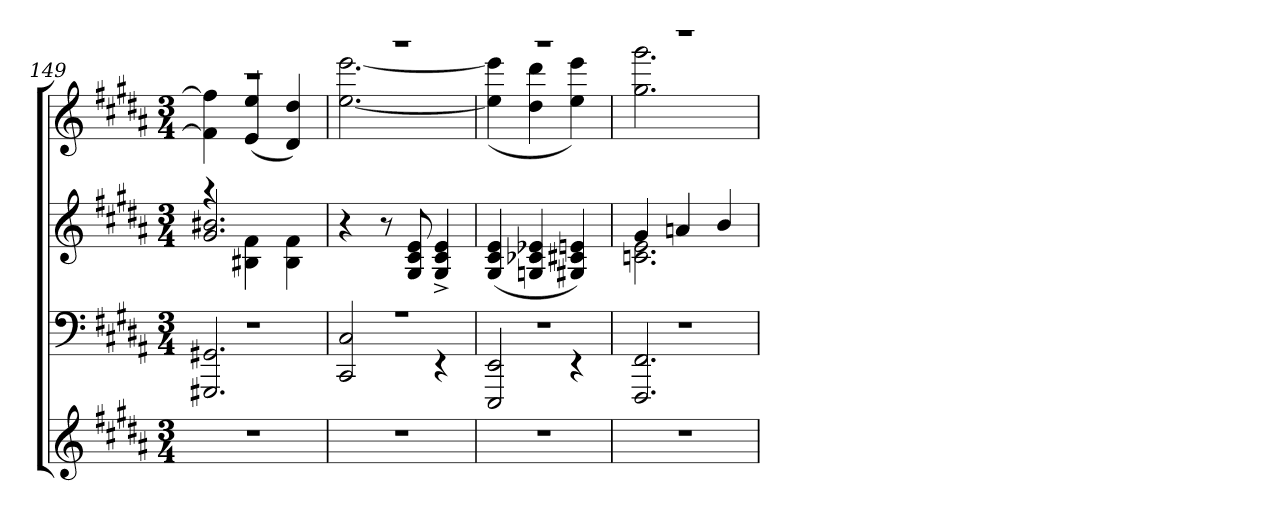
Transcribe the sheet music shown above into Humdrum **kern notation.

**kern	**kern	**kern	**kern
*part3	*part2	*part2	*part1
*staff4	*staff3	*staff2	*staff1
*clefG2	*clefF4	*clefG2	*clefG2
*k[f#c#g#d#a#]	*k[f#c#g#d#a#]	*k[f#c#g#d#a#]	*k[f#c#g#d#a#]
*M3/4	*M3/4	*M3/4	*M3/4
=149	=149	=149	=149
*	*^	*^	*^
2.r	2.r	2.GGG#X/ 2.GG#X/	4r	2.g#/ 2.b#X/	2.r	4f#\] 4ff#\]
.	.	.	4B#X\ 4f#\	.	.	(<4e/ 4ee/
.	.	.	4B#\ 4f#\	.	.	4d#/ 4dd#/)
*	*	*	*v	*v	*	*
=150	=150	=150	=150	=150	=150
2.r	2.r	2CC#/ 2C#/	4r	2.r	[2.ee\ [2.eee\
.	.	.	8r	.	.
.	.	.	8G#/ 8c#/ 8e/	.	.
.	.	4r	4G#/^ 4c#/^ 4e/^	.	.
=151	=151	=151	=151	=151	=151
2.r	2.r	2EEE/ 2EE/	(>4G#/ 4c#/ 4e/	2.r	(>4ee\] 4eee\]
.	.	.	4Gn/ 4c-X/ 4e-X/	.	4dd#\ 4ddd#\
.	.	4r	4G#X/ 4c#X/ 4en/)	.	4ee\ 4eee\)
=152	=152	=152	=152	=152	=152
*	*	*	*^	*	*
2.r	2.r	2.FFF#/ 2.FF#/	2.cn\ 2.e\	4g#/	2.r	2.gg#\ 2.ggg#\
.	.	.	.	4an/	.	.
.	.	.	.	4b/	.	.
*	*v	*v	*	*	*v	*v
*	*	*v	*v	*
=	=	=	=
*-	*-	*-	*-
